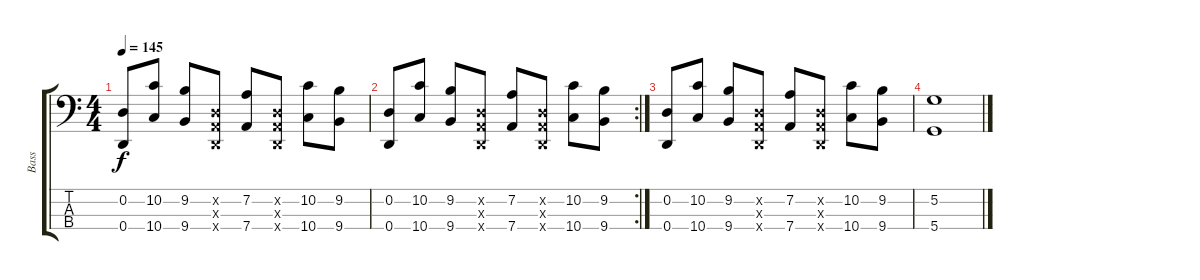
\track ("Bass" "Bass") {instrument electricbasspick}
\staff {score tabs}
\tuning (G2 D2 A1 D1) {hide}
\ts (4 4)
\tempo 145
\clef f4
\ks c
(0.2 0.4).8{dy f} (10.2 10.4).8 (9.2 9.4).8 (0.2{x} 0.3{x} 0.4{x}).8 (7.2 7.4).8 (0.2{x} 0.3{x} 0.4{x}).8 (10.2 10.4).8 (9.2 9.4).8 |
\rc 2
(0.2 0.4).8 (10.2 10.4).8 (9.2 9.4).8 (0.2{x} 0.3{x} 0.4{x}).8 (7.2 7.4).8 (0.2{x} 0.3{x} 0.4{x}).8 (10.2 10.4).8 (9.2 9.4).8 |
(0.2 0.4).8 (10.2 10.4).8 (9.2 9.4).8 (0.2{x} 0.3{x} 0.4{x}).8 (7.2 7.4).8 (0.2{x} 0.3{x} 0.4{x}).8 (10.2 10.4).8 (9.2 9.4).8 |
(5.2 5.4).1
